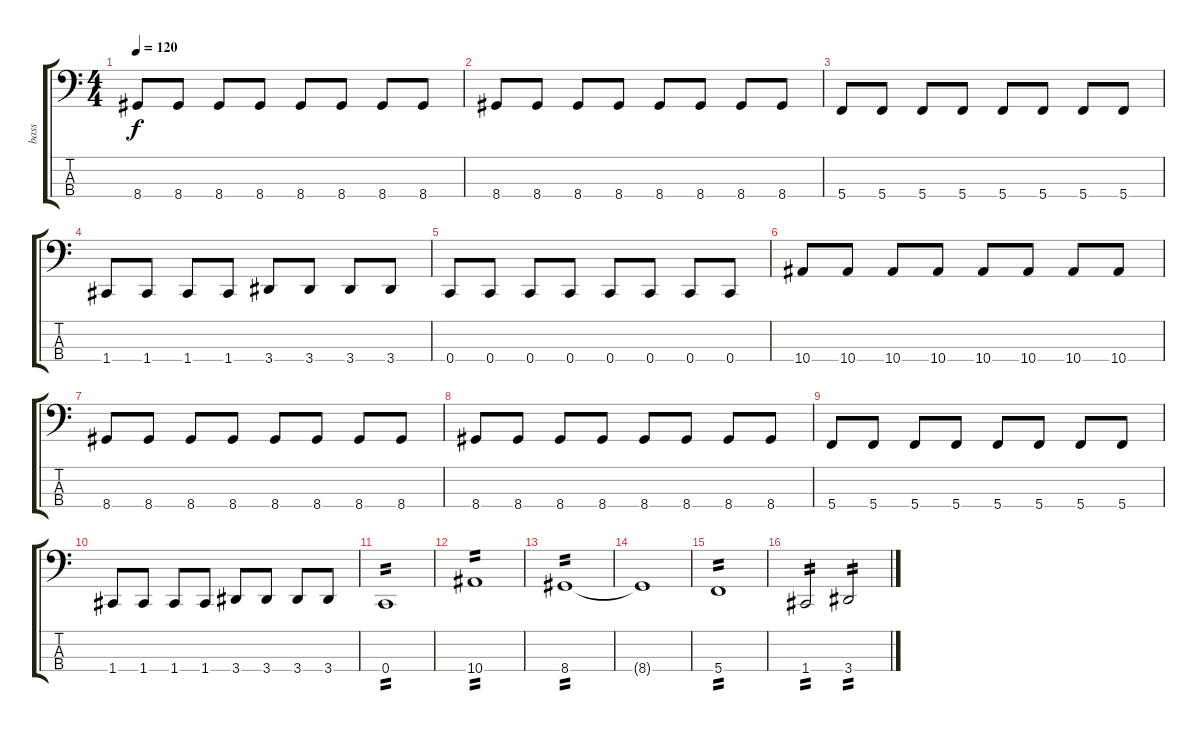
\track ("bass" "bass") {instrument electricbasspick}
\staff {score tabs}
\tuning (F2 C2 G1 C1) {hide}
\ts (4 4)
\tempo 120
\clef f4
\ks c
8.4.8{dy f} 8.4.8 8.4.8 8.4.8 8.4.8 8.4.8 8.4.8 8.4.8 |
8.4.8 8.4.8 8.4.8 8.4.8 8.4.8 8.4.8 8.4.8 8.4.8 |
5.4.8 5.4.8 5.4.8 5.4.8 5.4.8 5.4.8 5.4.8 5.4.8 |
1.4.8 1.4.8 1.4.8 1.4.8 3.4.8 3.4.8 3.4.8 3.4.8 |
0.4.8 0.4.8 0.4.8 0.4.8 0.4.8 0.4.8 0.4.8 0.4.8 |
10.4.8 10.4.8 10.4.8 10.4.8 10.4.8 10.4.8 10.4.8 10.4.8 |
8.4.8 8.4.8 8.4.8 8.4.8 8.4.8 8.4.8 8.4.8 8.4.8 |
8.4.8 8.4.8 8.4.8 8.4.8 8.4.8 8.4.8 8.4.8 8.4.8 |
5.4.8 5.4.8 5.4.8 5.4.8 5.4.8 5.4.8 5.4.8 5.4.8 |
1.4.8 1.4.8 1.4.8 1.4.8 3.4.8 3.4.8 3.4.8 3.4.8 |
0.4.1{tp 2} |
10.4.1{tp 2} |
8.4.1{tp 2} |
8.4{t}.1 |
5.4.1{tp 2} |
1.4.2{tp 2} 3.4.2{tp 2}
